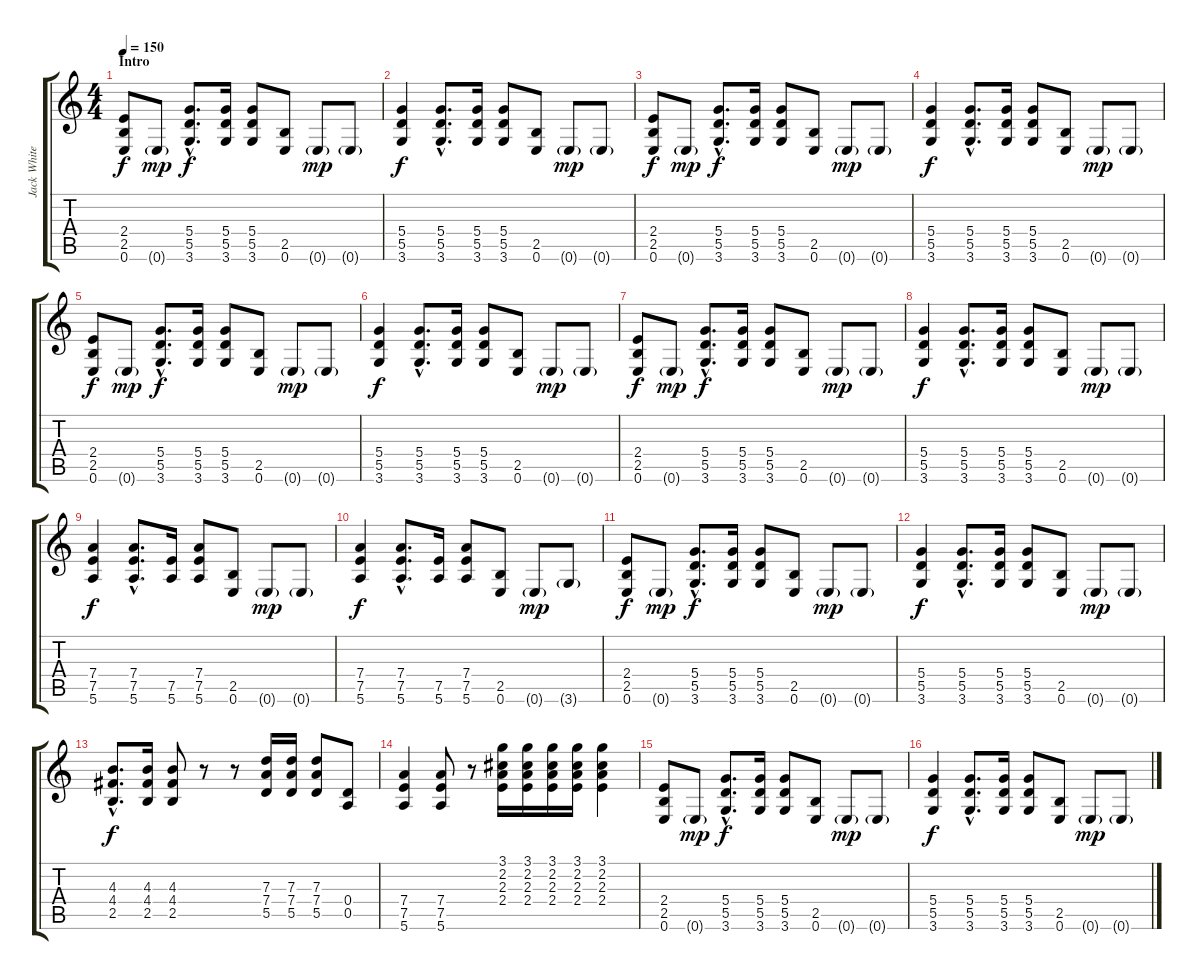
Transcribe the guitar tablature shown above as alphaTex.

\track ("Jack White - Guitar" "Jack White") {instrument overdrivenguitar}
\staff {score tabs}
\tuning (E4 B3 G3 D3 A2 E2) {hide}
\ts (4 4)
\section ("" "Intro")
\tempo 150
\clef g2
\ks c
(2.4 2.5 0.6).8{dy f instrument overdrivenguitar} 0.6{g}.8{dy mp} (5.4{hac} 5.5{hac} 3.6{hac}).8{d dy f} (5.4 5.5 3.6).16 (5.4 5.5 3.6).8 (2.5 0.6).8 0.6{g}.8{dy mp} 0.6{g}.8 |
(5.4 5.5 3.6).4{dy f} (5.4{hac} 5.5{hac} 3.6{hac}).8{d} (5.4 5.5 3.6).16 (5.4 5.5 3.6).8 (2.5 0.6).8 0.6{g}.8{dy mp} 0.6{g}.8 |
(2.4 2.5 0.6).8{dy f} 0.6{g}.8{dy mp} (5.4{hac} 5.5{hac} 3.6{hac}).8{d dy f} (5.4 5.5 3.6).16 (5.4 5.5 3.6).8 (2.5 0.6).8 0.6{g}.8{dy mp} 0.6{g}.8 |
(5.4 5.5 3.6).4{dy f} (5.4{hac} 5.5{hac} 3.6{hac}).8{d} (5.4 5.5 3.6).16 (5.4 5.5 3.6).8 (2.5 0.6).8 0.6{g}.8{dy mp} 0.6{g}.8 |
(2.4 2.5 0.6).8{dy f} 0.6{g}.8{dy mp} (5.4{hac} 5.5{hac} 3.6{hac}).8{d dy f} (5.4 5.5 3.6).16 (5.4 5.5 3.6).8 (2.5 0.6).8 0.6{g}.8{dy mp} 0.6{g}.8 |
(5.4 5.5 3.6).4{dy f} (5.4{hac} 5.5{hac} 3.6{hac}).8{d} (5.4 5.5 3.6).16 (5.4 5.5 3.6).8 (2.5 0.6).8 0.6{g}.8{dy mp} 0.6{g}.8 |
(2.4 2.5 0.6).8{dy f} 0.6{g}.8{dy mp} (5.4{hac} 5.5{hac} 3.6{hac}).8{d dy f} (5.4 5.5 3.6).16 (5.4 5.5 3.6).8 (2.5 0.6).8 0.6{g}.8{dy mp} 0.6{g}.8 |
(5.4 5.5 3.6).4{dy f} (5.4{hac} 5.5{hac} 3.6{hac}).8{d} (5.4 5.5 3.6).16 (5.4 5.5 3.6).8 (2.5 0.6).8 0.6{g}.8{dy mp} 0.6{g}.8 |
(7.4 7.5 5.6).4{dy f} (7.4{hac} 7.5{hac} 5.6{hac}).8{d} (7.5 5.6).16 (7.4 7.5 5.6).8 (2.5 0.6).8 0.6{g}.8{dy mp} 0.6{g}.8 |
(7.4 7.5 5.6).4{dy f} (7.4{hac} 7.5{hac} 5.6{hac}).8{d} (7.5 5.6).16 (7.4 7.5 5.6).8 (2.5 0.6).8 0.6{g}.8{dy mp} 3.6{g}.8 |
(2.4 2.5 0.6).8{dy f} 0.6{g}.8{dy mp} (5.4{hac} 5.5{hac} 3.6{hac}).8{d dy f} (5.4 5.5 3.6).16 (5.4 5.5 3.6).8 (2.5 0.6).8 0.6{g}.8{dy mp} 0.6{g}.8 |
(5.4 5.5 3.6).4{dy f} (5.4{hac} 5.5{hac} 3.6{hac}).8{d} (5.4 5.5 3.6).16 (5.4 5.5 3.6).8 (2.5 0.6).8 0.6{g}.8{dy mp} 0.6{g}.8 |
(4.3{hac} 4.4{hac} 2.5{hac}).8{d dy f} (4.3 4.4 2.5).16 (4.3 4.4 2.5).8 r.8 r.8 (7.3 7.4 5.5).16 (7.3 7.4 5.5).16 (7.3 7.4 5.5).8 (0.4 0.5).8 |
(7.4 7.5 5.6).4 (7.4 7.5 5.6).8 r.8 (3.1 2.2 2.3 2.4).16 (3.1 2.2 2.3 2.4).16 (3.1 2.2 2.3 2.4).16 (3.1 2.2 2.3 2.4).16 (3.1 2.2 2.3 2.4).4 |
(2.4 2.5 0.6).8 0.6{g}.8{dy mp} (5.4{hac} 5.5{hac} 3.6{hac}).8{d dy f} (5.4 5.5 3.6).16 (5.4 5.5 3.6).8 (2.5 0.6).8 0.6{g}.8{dy mp} 0.6{g}.8 |
(5.4 5.5 3.6).4{dy f} (5.4{hac} 5.5{hac} 3.6{hac}).8{d} (5.4 5.5 3.6).16 (5.4 5.5 3.6).8 (2.5 0.6).8 0.6{g}.8{dy mp} 0.6{g}.8
